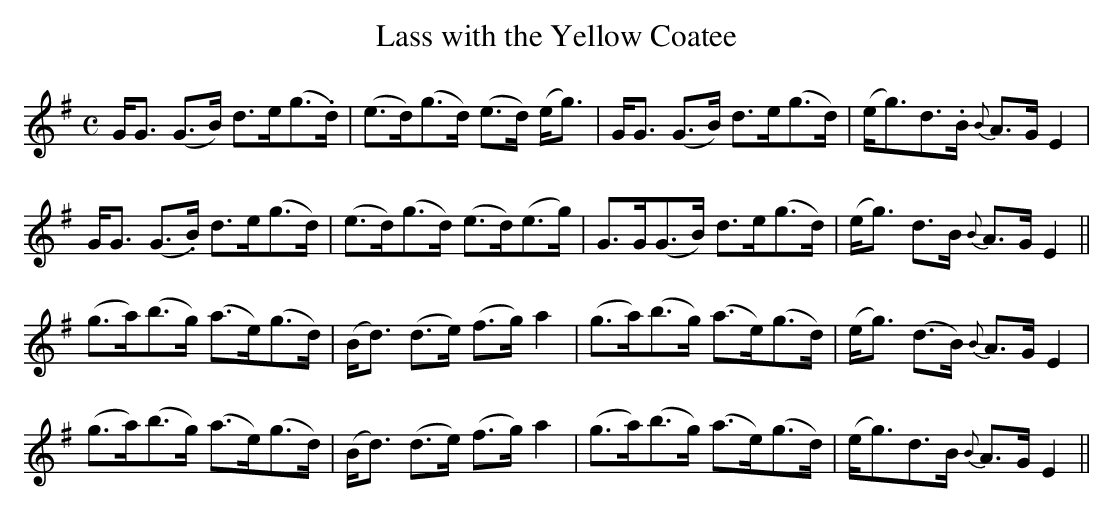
X:1
T:Lass with the Yellow Coatee
M:C
L:1/8
K:G
G<G (G>B) d>e(g>.d) | (e>d)(g>d) (e>d) (e<g) | G<G (G>B) d>e(g>d) | (e<g)d>.B {B}A>G E2 |
G<G (G>.B) d>e(g>d) | (e>d)(g>d) (e>d)(e>g) | G>G(G>B) d>e(g>d) | (e<g) d>B {B}A>G E2 ||
(g>a)(b>g) (a>e)(g>d) | (B<d) (d>e) (f>g) a2 | (g>a)(b>g) (a>e)(g>d) | (e<g) (d>B) {B}A>G E2 |
(g>a)(b>g) (a>e)(g>d) | (B<d) (d>e) (f>g) a2 | (g>a)(b>g) (a>e)(g>d) | (e<g)d>B {B}A>G E2 ||
